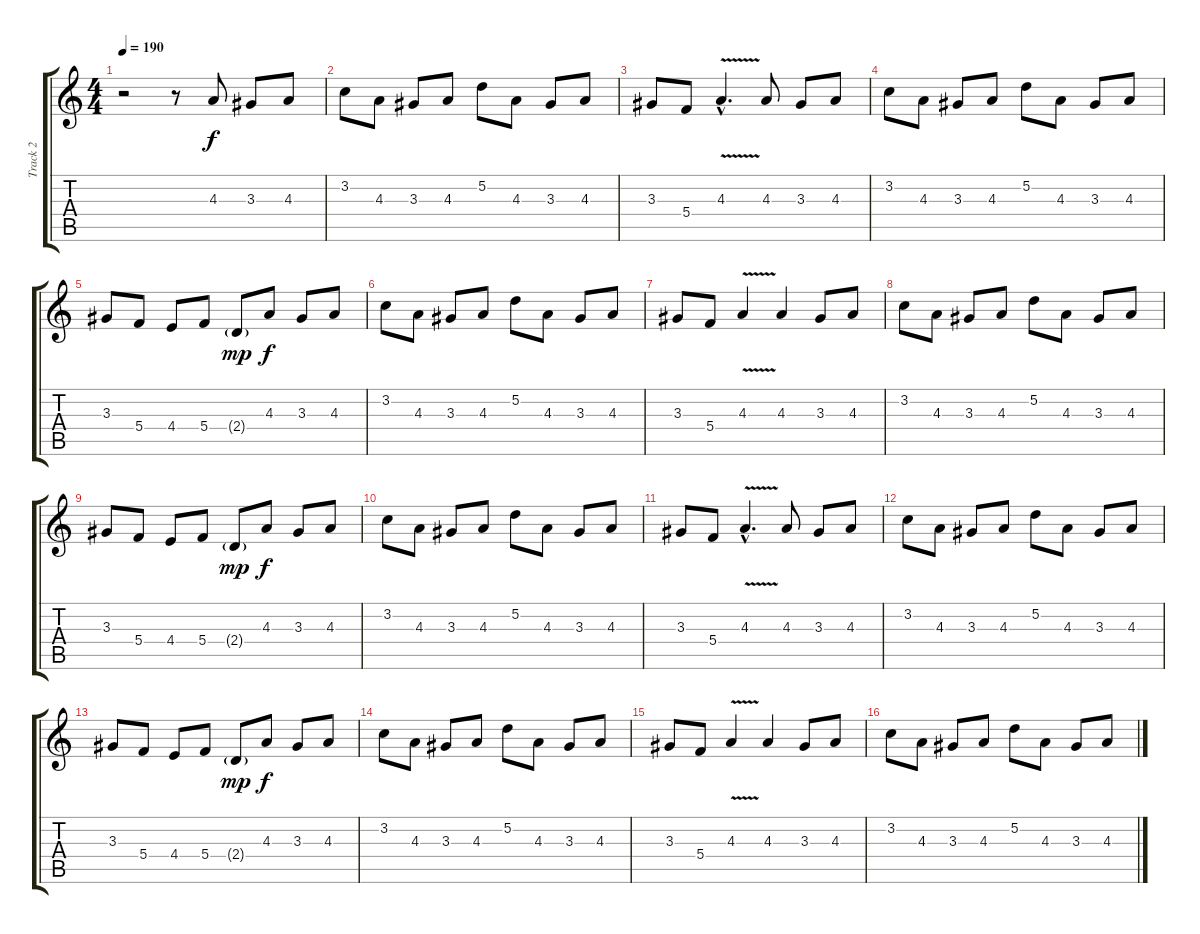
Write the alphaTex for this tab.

\track ("Track 2" "Track 2") {instrument distortionguitar}
\staff {score tabs}
\tuning (D4 A3 F3 C3 G2 D2) {hide}
\ts (4 4)
\tempo 190
\clef g2
\ks c
r.2{dy f} r.8 4.3.8{instrument overdrivenguitar} 3.3.8 4.3.8 |
3.2.8 4.3.8 3.3.8 4.3.8 5.2.8 4.3.8 3.3.8 4.3.8 |
3.3.8 5.4.8 4.3{v hac}.4{d} 4.3.8 3.3.8 4.3.8 |
3.2.8 4.3.8 3.3.8 4.3.8 5.2.8 4.3.8 3.3.8 4.3.8 |
3.3.8 5.4.8 4.4.8 5.4.8 2.4{g}.8{dy mp} 4.3.8{dy f} 3.3.8 4.3.8 |
3.2.8 4.3.8 3.3.8 4.3.8 5.2.8 4.3.8 3.3.8 4.3.8 |
3.3.8 5.4.8 4.3{v}.4 4.3.4 3.3.8 4.3.8 |
3.2.8 4.3.8 3.3.8 4.3.8 5.2.8 4.3.8 3.3.8 4.3.8 |
3.3.8 5.4.8 4.4.8 5.4.8 2.4{g}.8{dy mp} 4.3.8{dy f} 3.3.8 4.3.8 |
3.2.8 4.3.8 3.3.8 4.3.8 5.2.8 4.3.8 3.3.8 4.3.8 |
3.3.8 5.4.8 4.3{v hac}.4{d} 4.3.8 3.3.8 4.3.8 |
3.2.8 4.3.8 3.3.8 4.3.8 5.2.8 4.3.8 3.3.8 4.3.8 |
3.3.8 5.4.8 4.4.8 5.4.8 2.4{g}.8{dy mp} 4.3.8{dy f} 3.3.8 4.3.8 |
3.2.8 4.3.8 3.3.8 4.3.8 5.2.8 4.3.8 3.3.8 4.3.8 |
3.3.8 5.4.8 4.3{v}.4 4.3.4 3.3.8 4.3.8 |
3.2.8 4.3.8 3.3.8 4.3.8 5.2.8 4.3.8 3.3.8 4.3.8
